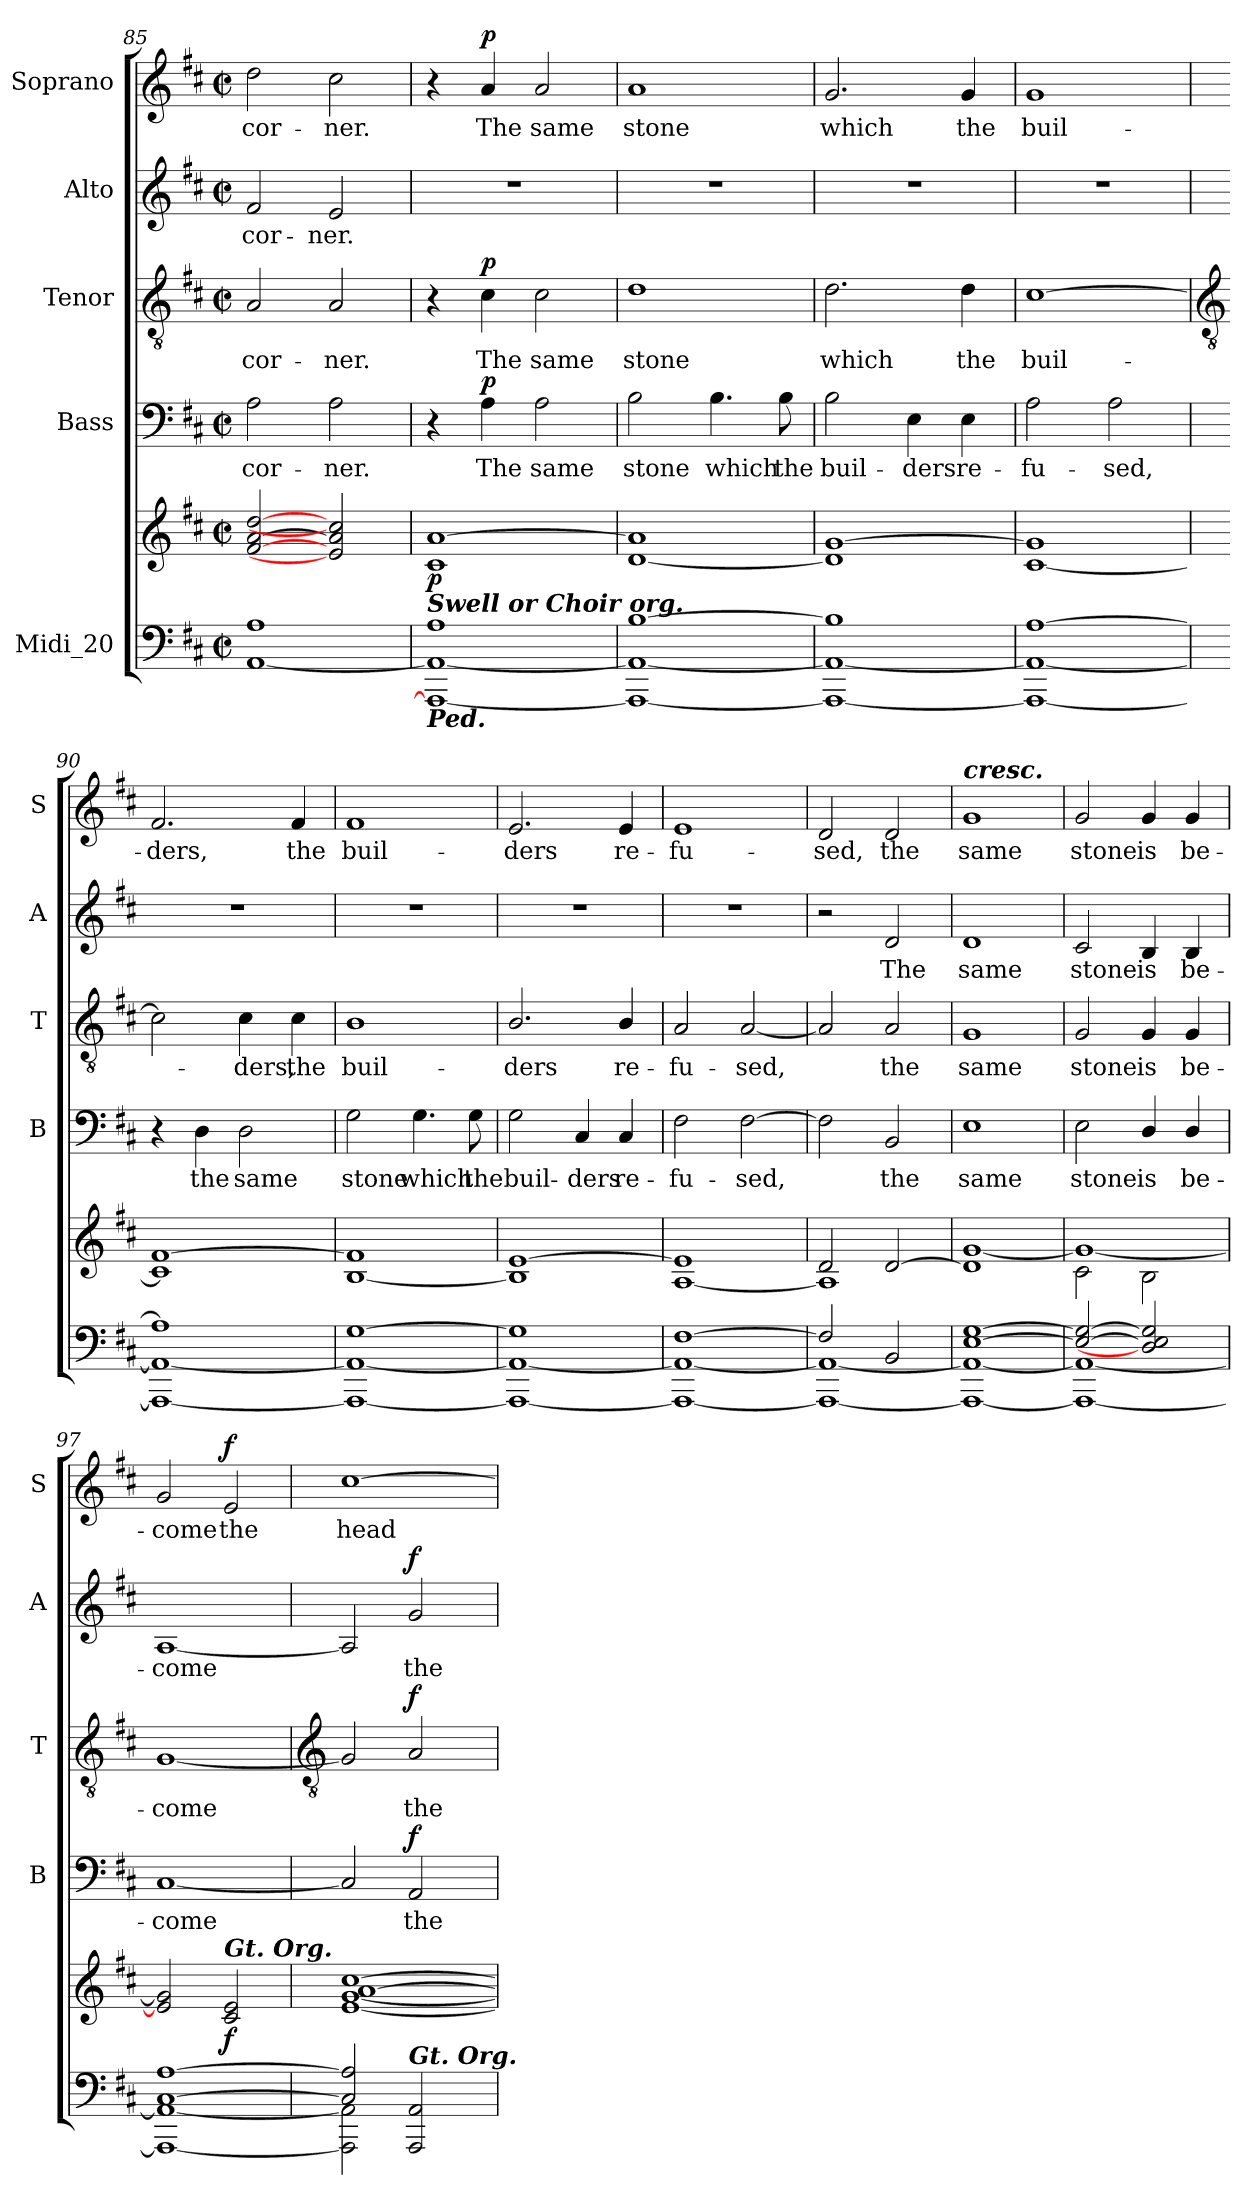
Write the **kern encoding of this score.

**kern	**kern	**dynam	**kern	**text	**dynam	**kern	**text	**dynam	**kern	**text	**dynam	**kern	**text	**dynam
*part5	*part5	*part5	*part4	*part4	*part4	*part3	*part3	*part3	*part2	*part2	*part2	*part1	*part1	*part1
*staff6	*staff5	*staff5/6	*staff4	*staff4	*staff4	*staff3	*staff3	*staff3	*staff2	*staff2	*staff2	*staff1	*staff1	*staff1
*I"Midi_20	*	*	*I"Bass	*	*	*I"Tenor	*	*	*I"Alto	*	*	*I"Soprano	*	*
*	*	*	*I'B	*	*	*I'T	*	*	*I'A	*	*	*I'S	*	*
*clefF4	*clefG2	*	*clefF4	*	*	*clefGv2	*	*	*clefG2	*	*	*clefG2	*	*
*k[f#c#]	*k[f#c#]	*	*k[f#c#]	*	*	*k[f#c#]	*	*	*k[f#c#]	*	*	*k[f#c#]	*	*
*D:	*D:	*	*D:	*	*	*D:	*	*	*D:	*	*	*D:	*	*
*M2/2	*M2/2	*	*M2/2	*	*	*M2/2	*	*	*M2/2	*	*	*M2/2	*	*
*met(c|)	*met(c|)	*	*met(c|)	*	*	*met(c|)	*	*	*met(c|)	*	*	*met(c|)	*	*
=85	=85	=85	=85	=85	=85	=85	=85	=85	=85	=85	=85	=85	=85	=85
*^	*^	*	*	*	*	*	*	*	*	*	*	*	*	*
!	!	!	!	!	!	!LO:LY:b	!	!	!LO:LY:b	!	!	!LO:LY:b	!	!	!LO:LY:b	!
1A	[1AA	[2f# [2a [2dd	1ryy	.	2A	cor-	.	2A	cor-	.	2f#	cor-	.	2dd	cor-	.
!	!	!	!	!	!	!LO:LY:b	!	!	!LO:LY:b	!	!	!LO:LY:b	!	!	!LO:LY:b	!
.	.	2e] 2a] 2cc#]	.	.	2A	-ner.	.	2A	-ner.	.	2e	-ner.	.	2cc#	-ner.	.
=86	=86	=86	=86	=86	=86	=86	=86	=86	=86	=86	=86	=86	=86	=86	=86	=86
!	!	!LO:TX:b:Bi:t=Swell or Choir org.	!	!	!	!	!	!	!	!	!	!	!	!	!	!
!LO:TX:b:Bi:t=Ped.	!	!	!	!	!	!	!	!	!	!	!	!	!	!	!	!
!	!	!	!	!LO:DY:b	!	!	!	!	!	!	!	!	!	!	!	!
1A	1AAA_ 1AA_	[1a	1c#	p	4r	.	.	4r	.	.	1r	.	.	4r	.	.
!	!	!	!	!	!	!LO:LY:b	!LO:DY:b	!	!LO:LY:b	!LO:DY:b	!	!	!	!	!LO:LY:b	!LO:DY:b
.	.	.	.	.	4A	The	p	4c#	The	p	.	.	.	4a	The	p
!	!	!	!	!	!	!LO:LY:b	!	!	!LO:LY:b	!	!	!	!	!	!LO:LY:b	!
.	.	.	.	.	2A	same	.	2c#	same	.	.	.	.	2a	same	.
=87	=87	=87	=87	=87	=87	=87	=87	=87	=87	=87	=87	=87	=87	=87	=87	=87
!	!	!	!	!	!	!LO:LY:b	!	!	!LO:LY:b	!	!	!	!	!	!LO:LY:b	!
[1B	1AAA_ 1AA_	1a]	[1d	.	2B	stone	.	1d	stone	.	1r	.	.	1a	stone	.
!	!	!	!	!	!	!LO:LY:b	!	!	!	!	!	!	!	!	!	!
.	.	.	.	.	4.B	which	.	.	.	.	.	.	.	.	.	.
!	!	!	!	!	!	!LO:LY:b	!	!	!	!	!	!	!	!	!	!
.	.	.	.	.	8B	the	.	.	.	.	.	.	.	.	.	.
=88	=88	=88	=88	=88	=88	=88	=88	=88	=88	=88	=88	=88	=88	=88	=88	=88
!	!	!	!	!	!	!LO:LY:b	!	!	!LO:LY:b	!	!	!	!	!	!LO:LY:b	!
1B]	1AAA_ 1AA_	[1g	1d]	.	2B	buil-	.	2.d	which	.	1r	.	.	2.g	which	.
!	!	!	!	!	!	!LO:LY:b	!	!	!	!	!	!	!	!	!	!
.	.	.	.	.	4E	-ders	.	.	.	.	.	.	.	.	.	.
!	!	!	!	!	!	!LO:LY:b	!	!	!LO:LY:b	!	!	!	!	!	!LO:LY:b	!
.	.	.	.	.	4E	re-	.	4d	the	.	.	.	.	4g	the	.
=89	=89	=89	=89	=89	=89	=89	=89	=89	=89	=89	=89	=89	=89	=89	=89	=89
!	!	!	!	!	!	!LO:LY:b	!	!	!LO:LY:b	!	!	!	!	!	!LO:LY:b	!
[1A	1AAA_ 1AA_	1g]	[1c#	.	2A	-fu-	.	[1c#	buil-	.	1r	.	.	1g	buil-	.
!	!	!	!	!	!	!LO:LY:b	!	!	!	!	!	!	!	!	!	!
.	.	.	.	.	2A	-sed,	.	.	.	.	.	.	.	.	.	.
!!LO:LB:g=z
=90	=90	=90	=90	=90	=90	=90	=90	=90	=90	=90	=90	=90	=90	=90	=90	=90
*	*	*	*	*	*	*	*	*clefGv2	*	*	*	*	*	*	*	*
!	!	!	!	!	!	!	!	!	!	!	!	!	!	!	!LO:LY:b	!
1A]	1AAA_ 1AA_	[1f#	1c#]	.	4r	.	.	2c#]	.	.	1r	.	.	2.f#	-ders,	.
!	!	!	!	!	!	!LO:LY:b	!	!	!	!	!	!	!	!	!	!
.	.	.	.	.	4D	the	.	.	.	.	.	.	.	.	.	.
!	!	!	!	!	!	!LO:LY:b	!	!	!LO:LY:b	!	!	!	!	!	!	!
.	.	.	.	.	2D	same	.	4c#	ders,	.	.	.	.	.	.	.
!	!	!	!	!	!	!	!	!	!LO:LY:b	!	!	!	!	!	!LO:LY:b	!
.	.	.	.	.	.	.	.	4c#	the	.	.	.	.	4f#	the	.
=91	=91	=91	=91	=91	=91	=91	=91	=91	=91	=91	=91	=91	=91	=91	=91	=91
!	!	!	!	!	!	!LO:LY:b	!	!	!LO:LY:b	!	!	!	!	!	!LO:LY:b	!
[1G	1AAA_ 1AA_	1f#]	[1B	.	2G	stone	.	1B	buil-	.	1r	.	.	1f#	buil-	.
!	!	!	!	!	!	!LO:LY:b	!	!	!	!	!	!	!	!	!	!
.	.	.	.	.	4.G	which	.	.	.	.	.	.	.	.	.	.
!	!	!	!	!	!	!LO:LY:b	!	!	!	!	!	!	!	!	!	!
.	.	.	.	.	8G	the	.	.	.	.	.	.	.	.	.	.
=92	=92	=92	=92	=92	=92	=92	=92	=92	=92	=92	=92	=92	=92	=92	=92	=92
!	!	!	!	!	!	!LO:LY:b	!	!	!LO:LY:b	!	!	!	!	!	!LO:LY:b	!
1G]	1AAA_ 1AA_	[1e	1B]	.	2G	buil-	.	2.B/	-ders	.	1r	.	.	2.e	-ders	.
!	!	!	!	!	!	!LO:LY:b	!	!	!	!	!	!	!	!	!	!
.	.	.	.	.	4C#	-ders	.	.	.	.	.	.	.	.	.	.
!	!	!	!	!	!	!LO:LY:b	!	!	!LO:LY:b	!	!	!	!	!	!LO:LY:b	!
.	.	.	.	.	4C#	re-	.	4B/	re-	.	.	.	.	4e	re-	.
=93	=93	=93	=93	=93	=93	=93	=93	=93	=93	=93	=93	=93	=93	=93	=93	=93
!	!	!	!	!	!	!LO:LY:b	!	!	!LO:LY:b	!	!	!	!	!	!LO:LY:b	!
[1F#/	1AAA_ 1AA_	1e]	[1A	.	2F#	-fu-	.	2A	-fu-	.	1r	.	.	1e	-fu-	.
!	!	!	!	!	!	!LO:LY:b	!	!	!LO:LY:b	!	!	!	!	!	!	!
.	.	.	.	.	[2F#	-sed,	.	[2A	-sed,	.	.	.	.	.	.	.
=94	=94	=94	=94	=94	=94	=94	=94	=94	=94	=94	=94	=94	=94	=94	=94	=94
!	!	!	!	!	!	!	!	!	!	!	!	!	!	!	!LO:LY:b	!
2F#/]	1AAA_ 1AA_	2d	1A]	.	2F#]	.	.	2A]	.	.	2r	.	.	2d	-sed,	.
!	!	!	!	!	!	!LO:LY:b	!	!	!LO:LY:b	!	!	!LO:LY:b	!	!	!LO:LY:b	!
2BB	.	[2d	.	.	2BB	the	.	2A	the	.	2d	The	.	2d	the	.
=95	=95	=95	=95	=95	=95	=95	=95	=95	=95	=95	=95	=95	=95	=95	=95	=95
!	!	!	!	!	!	!	!	!	!	!	!	!	!	!LO:TX:a:Bi:t=cresc.	!	!
!	!	!	!	!	!	!LO:LY:b	!	!	!LO:LY:b	!	!	!LO:LY:b	!	!	!LO:LY:b	!
[1E/ [1G/	1AAA_ 1AA_	1d]	[1g\	.	1E	same	.	1G	same	.	1d	same	.	1g	same	.
=96	=96	=96	=96	=96	=96	=96	=96	=96	=96	=96	=96	=96	=96	=96	=96	=96
!	!	!	!	!	!	!LO:LY:b	!	!	!LO:LY:b	!	!	!LO:LY:b	!	!	!LO:LY:b	!
2E/_ 2G/_	1AAA_ 1AA_	2c#\	1g\_	.	2E	stone	.	2G	stone	.	2c#	stone	.	2g	stone	.
!	!	!	!	!	!	!LO:LY:b	!	!	!LO:LY:b	!	!	!LO:LY:b	!	!	!LO:LY:b	!
2D/] 2E/] 2G/]	.	2B\	.	.	4D/	is	.	4G	is	.	4B	is	.	4g	is	.
!	!	!	!	!	!	!LO:LY:b	!	!	!LO:LY:b	!	!	!LO:LY:b	!	!	!LO:LY:b	!
.	.	.	.	.	4D/	be-	.	4G	be-	.	4B	be-	.	4g	be-	.
=97	=97	=97	=97	=97	=97	=97	=97	=97	=97	=97	=97	=97	=97	=97	=97	=97
!	!	!	!	!	!	!LO:LY:b	!	!	!LO:LY:b	!	!	!LO:LY:b	!	!	!LO:LY:b	!
[1C# [1A	1AAA_ 1AA_	2ryy	2e/] 2g/]	.	[1C#	-come	.	[1G	-come	.	[1A	-come	.	2g	-come	.
!	!	!LO:TX:a:Bi:t=Gt. Org.	!	!	!	!	!	!	!	!	!	!	!	!	!	!
!	!	!	!	!LO:DY:b	!	!	!	!	!	!	!	!	!	!	!LO:LY:b	!LO:DY:b
.	.	2c# 2e	2ryy	f	.	.	.	.	.	.	.	.	.	2e	the	f
*	*	*v	*v	*	*	*	*	*	*	*	*	*	*	*	*	*
!!LO:LB:g=z
=98	=98	=98	=98	=98	=98	=98	=98	=98	=98	=98	=98	=98	=98	=98	=98
*	*	*	*	*	*	*	*clefGv2	*	*	*	*	*	*	*	*
*	*	*^	*	*	*	*	*	*	*	*	*	*	*	*	*
!	!	!	!	!	!	!	!	!	!	!	!	!	!	!	!LO:LY:b	!
*	*	*v	*v	*	*	*	*	*	*	*	*	*	*	*	*	*
2C#/] 2A/]	2AAA] 2AA]	[1e [1g [1a [1cc#	.	2C#]	.	.	2G]	.	.	2A]	.	.	[1cc#	head-	.
!LO:TX:a:Bi:t=Gt. Org.	!	!	!	!	!	!	!	!	!	!	!	!	!	!	!
!	!	!	!	!	!LO:LY:b	!LO:DY:b	!	!LO:LY:b	!LO:DY:b	!	!LO:LY:b	!LO:DY:b	!	!	!
2AAA 2AA	2ryy	.	.	2AA	the	f	2A	the	f	2g	the	f	.	.	.
*v	*v	*	*	*	*	*	*	*	*	*	*	*	*	*	*
=	=	=	=	=	=	=	=	=	=	=	=	=	=	=
*-	*-	*-	*-	*-	*-	*-	*-	*-	*-	*-	*-	*-	*-	*-
